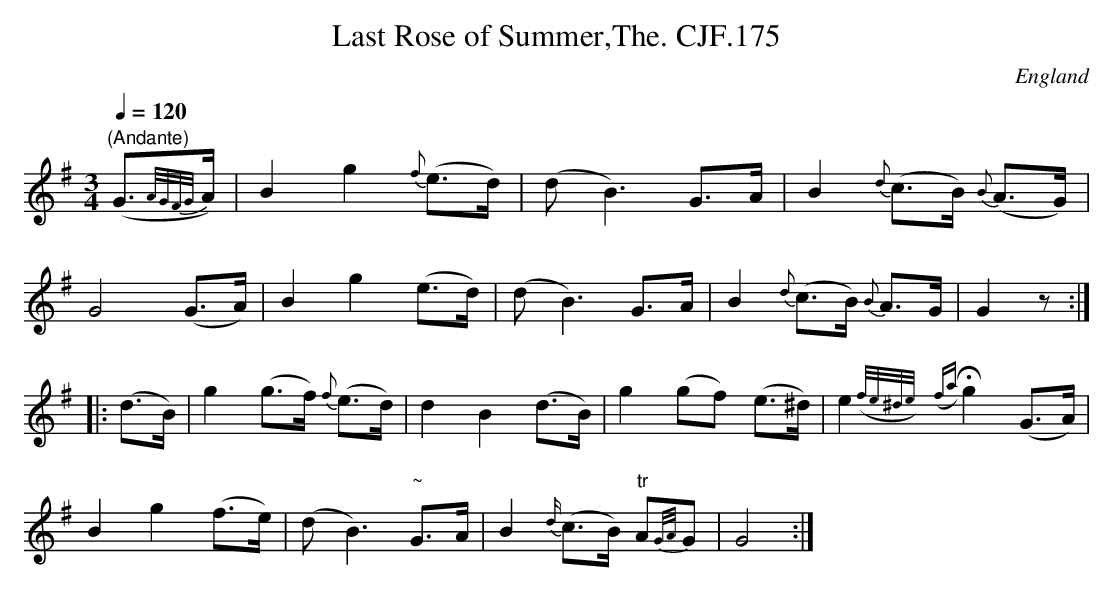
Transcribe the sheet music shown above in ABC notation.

X:1
T:Last Rose of Summer,The. CJF.175
L:1/8
M:3/4
O:England
Q:1/4=120
K:G
"(Andante)"(G3/2{A/G/F/G/}A/)|B2g2{f}(e>d)|\
(dB3)G>A|B2{d}(c>B) {B}(A>G)|!
G4(G>A)|B2g2(e>d)|(dB3)G>A|B2{d}(c>B) {B}A>G|G2z:|!
|:(d>B)|g2(g>f) {f}(e>d)|d2B2(d>B)|g2(gf) (e>^d)|\
e2( {f/e/^d/e/)}  ({fa)}Hg2(G>A)|!
B2g2(f>e)|(dB3)"~"G>A|B2{d/}(c>B) "tr"A{G/A/}G|G4:|
